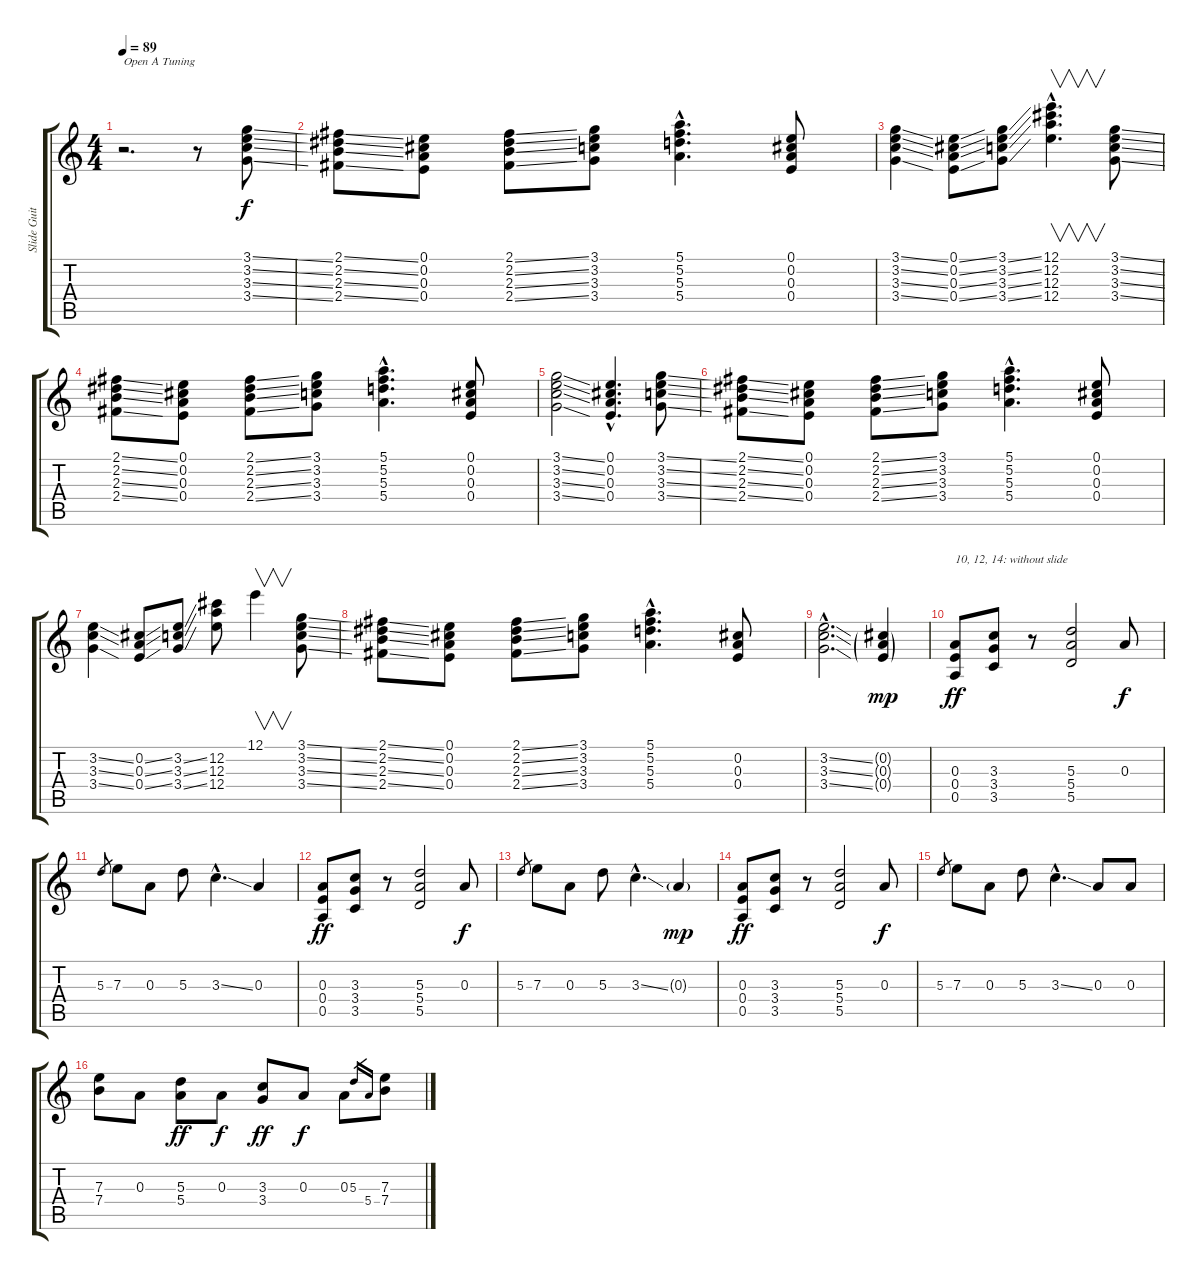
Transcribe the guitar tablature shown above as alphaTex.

\track ("Slide Guitar" "Slide Guit") {instrument distortionguitar}
\staff {score tabs}
\tuning (E4 Db4 A3 E3 A2 E2) {hide}
\ts (4 4)
\tempo 89
\clef g2
\ks c
r.2{d txt "Open A Tuning" dy f instrument distortionguitar} r.8 (3.1{ss} 3.2{ss} 3.3{ss} 3.4{ss}).8 |
(2.1{ss} 2.2{ss} 2.3{ss} 2.4{ss}).8 (0.1 0.2 0.3 0.4).8 (2.1{ss} 2.2{ss} 2.3{ss} 2.4{ss}).8 (3.1 3.2 3.3 3.4).8 (5.1{hac} 5.2{hac} 5.3{hac} 5.4{hac}).4{d} (0.1 0.2 0.3 0.4).8 |
(3.1{ss} 3.2{ss} 3.3{ss} 3.4{ss}).4 (0.1{ss} 0.2{ss} 0.3{ss} 0.4{ss}).8 (3.1{ss} 3.2{ss} 3.3{ss} 3.4{ss}).8 (12.1{hac} 12.2{hac} 12.3{hac} 12.4{hac}).4{v d} (3.1{ss} 3.2{ss} 3.3{ss} 3.4{ss}).8 |
(2.1{ss} 2.2{ss} 2.3{ss} 2.4{ss}).8 (0.1 0.2 0.3 0.4).8 (2.1{ss} 2.2{ss} 2.3{ss} 2.4{ss}).8 (3.1 3.2 3.3 3.4).8 (5.1{hac} 5.2{hac} 5.3{hac} 5.4{hac}).4{d} (0.1 0.2 0.3 0.4).8 |
(3.1{ss} 3.2{ss} 3.3{ss} 3.4{ss}).2 (0.1{hac} 0.2{hac} 0.3{hac} 0.4{hac}).4{d} (3.1{ss} 3.2{ss} 3.3{ss} 3.4{ss}).8 |
(2.1{ss} 2.2{ss} 2.3{ss} 2.4{ss}).8 (0.1 0.2 0.3 0.4).8 (2.1{ss} 2.2{ss} 2.3{ss} 2.4{ss}).8 (3.1 3.2 3.3 3.4).8 (5.1{hac} 5.2{hac} 5.3{hac} 5.4{hac}).4{d} (0.1 0.2 0.3 0.4).8 |
(3.2{ss} 3.3{ss} 3.4{ss}).4 (0.2{ss} 0.3{ss} 0.4{ss}).8 (3.2{ss} 3.3{ss} 3.4{ss}).8 (12.2 12.3 12.4).8 12.1.4{v} (3.1{ss} 3.2{ss} 3.3{ss} 3.4{ss}).8 |
(2.1{ss} 2.2{ss} 2.3{ss} 2.4{ss}).8 (0.1 0.2 0.3 0.4).8 (2.1{ss} 2.2{ss} 2.3{ss} 2.4{ss}).8 (3.1 3.2 3.3 3.4).8 (5.1{hac} 5.2{hac} 5.3{hac} 5.4{hac}).4{d} (0.2 0.3 0.4).8 |
(3.2{ss hac} 3.3{ss hac} 3.4{ss hac}).2{d} (0.2{g} 0.3{g} 0.4{g}).4{dy mp} |
(0.3 0.4 0.5).8{txt "10, 12, 14: without slide" dy ff} (3.3 3.4 3.5).8 r.8 (5.3 5.4 5.5).2 0.3.8{dy f} |
5.3.8{gr} 7.3.8 0.3.8 5.3.8 3.3{ss hac}.4{d} 0.3.4 |
(0.3 0.4 0.5).8{dy ff} (3.3 3.4 3.5).8 r.8 (5.3 5.4 5.5).2 0.3.8{dy f} |
5.3.8{gr} 7.3.8 0.3.8 5.3.8 3.3{ss hac}.4{d} 0.3{g}.4{dy mp} |
(0.3 0.4 0.5).8{dy ff} (3.3 3.4 3.5).8 r.8 (5.3 5.4 5.5).2 0.3.8{dy f} |
5.3.8{gr} 7.3.8 0.3.8 5.3.8 3.3{ss hac}.4{d} 0.3.8 0.3.8 |
(7.3 7.4).8 0.3.8 (5.3 5.4).8{dy ff} 0.3.8{dy f} (3.3 3.4).8{dy ff} 0.3.8{dy f} 0.3.8 5.3.16{gr} 5.4.16{gr} (7.3 7.4).8
